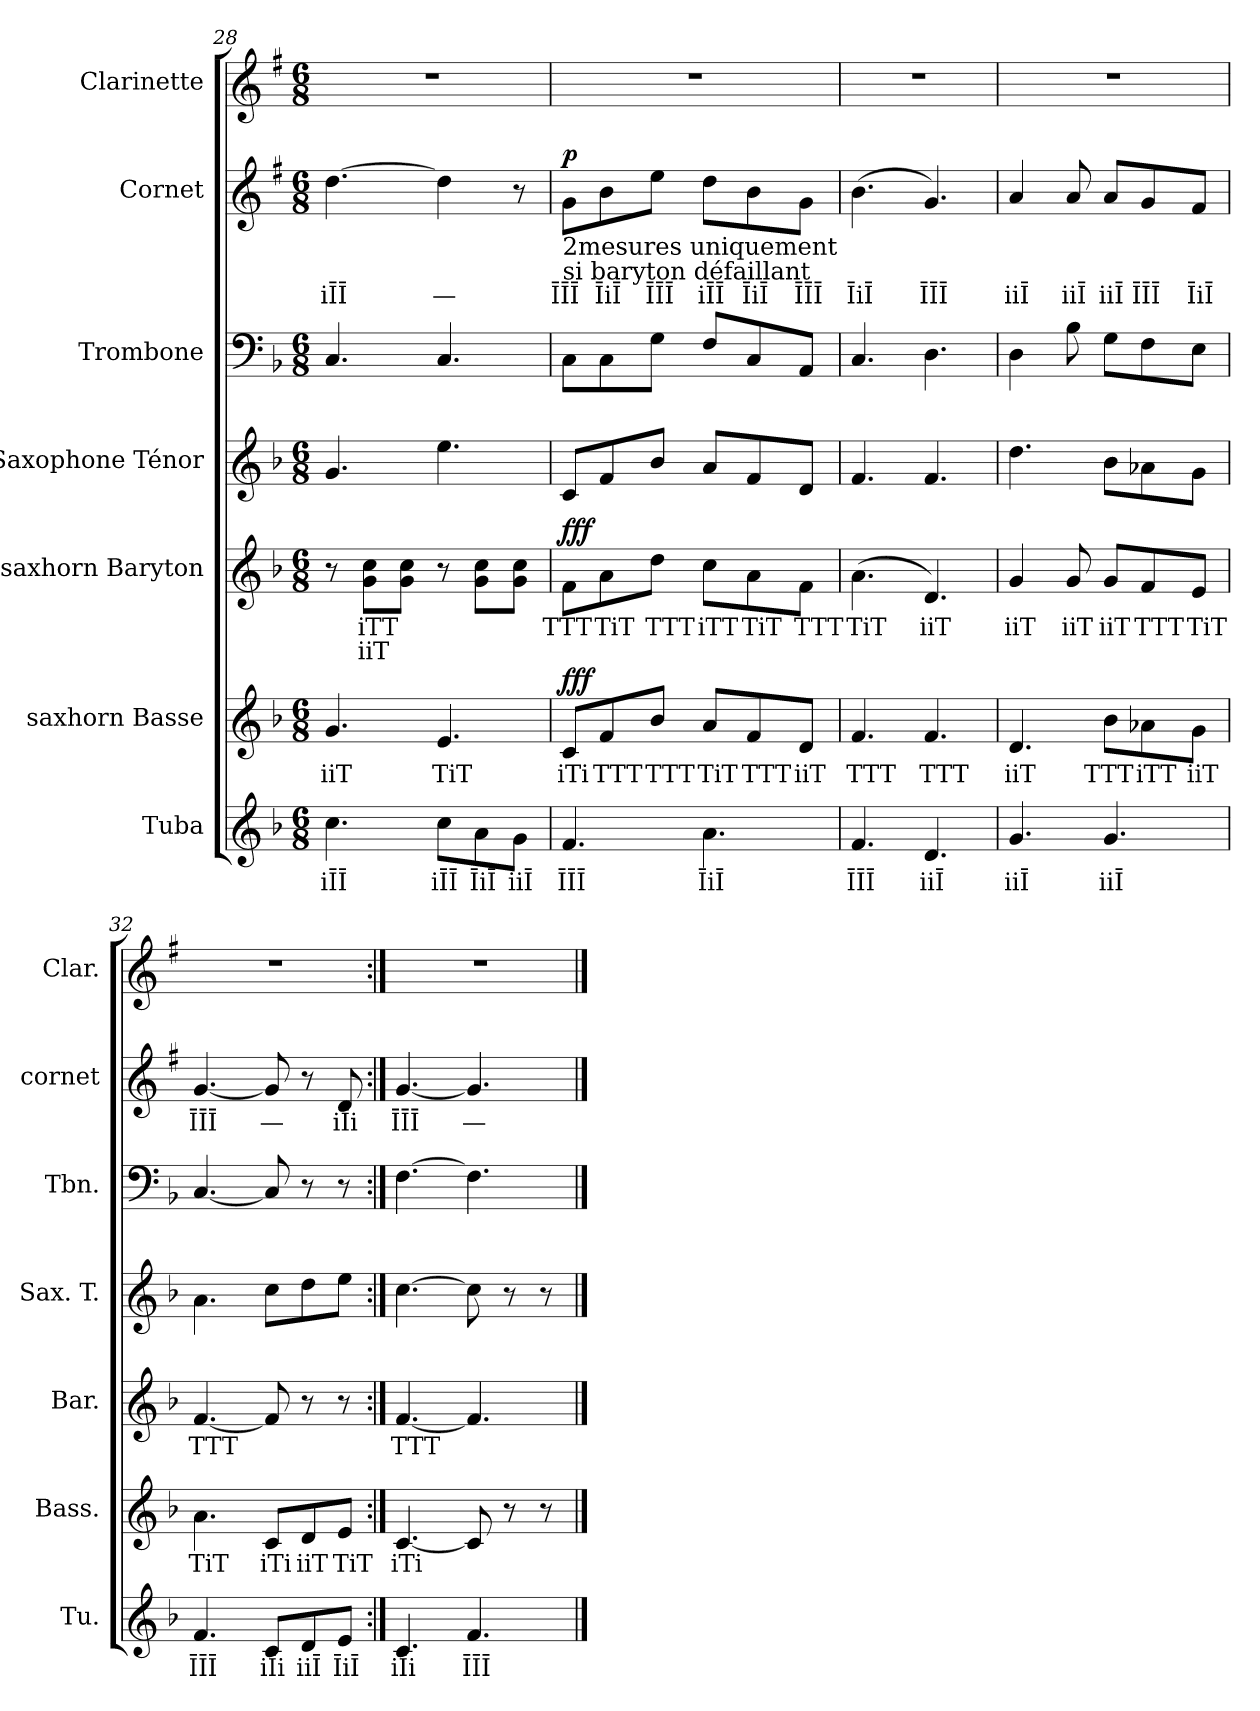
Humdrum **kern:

**kern	**text	**kern	**text	**dynam	**kern	**text	**text	**dynam	**kern	**kern	**kern	**text	**dynam	**kern
*part7	*part7	*part6	*part6	*part6	*part5	*part5	*part5	*part5	*part4	*part3	*part2	*part2	*part2	*part1
*staff7	*staff7	*staff6	*staff6	*staff6	*staff5	*staff5	*staff5	*staff5	*staff4	*staff3	*staff2	*staff2	*staff2	*staff1
*I"Tuba	*	*I"saxhorn Basse	*	*	*I"saxhorn Baryton	*	*	*	*I"Saxophone Ténor	*I"Trombone	*I"Cornet	*	*	*I"Clarinette
*I'Tu.	*	*I'Bass.	*	*	*I'Bar.	*	*	*	*I'Sax. T.	*I'Tbn.	*I'cornet	*	*	*I'Clar.
!!LO:PB:g=z
*clefG2	*	*clefG2	*	*	*clefG2	*	*	*	*clefG2	*clefF4	*clefG2	*	*	*clefG2
*ITrd15c26	*	*ITrd8c14	*	*	*ITrd8c14	*	*	*	*ITrd8c14	*	*ITrd1c2	*	*	*ITrd1c2
*k[b-]	*	*k[b-]	*	*	*k[b-]	*	*	*	*k[b-]	*k[b-]	*k[b-]	*	*	*k[b-]
*M6/8	*	*M6/8	*	*	*M6/8	*	*	*	*M6/8	*M6/8	*M6/8	*	*	*M6/8
=28	=28	=28	=28	=28	=28	=28	=28	=28	=28	=28	=28	=28	=28	=28
!	!LO:LY:b	!	!LO:LY:b	!	!	!	!	!	!	!	!	!LO:LY:b	!	!
4.C\	iĪĪ	4.G/	iiT	.	8r	.	.	.	4.G/	4.C/	[4.cc\	iĪĪ	.	2.r
!	!	!	!	!	!	!LO:LY:b	!LO:LY:b	!	!	!	!	!	!	!
.	.	.	.	.	8G\ 8c\L	iTT	iiT	.	.	.	.	.	.	.
.	.	.	.	.	8G\ 8c\J	.	.	.	.	.	.	.	.	.
!	!LO:LY:b	!	!LO:LY:b	!	!	!	!	!	!	!	!	!LO:LY:b	!	!
8C\L	iĪĪ	4.E/	TiT	.	8r	.	.	.	4.e\	4.C/	4cc\]	—	.	.
!	!LO:LY:b	!	!	!	!	!	!	!	!	!	!	!	!	!
8AA\	ĪiĪ	.	.	.	8G\ 8c\L	.	.	.	.	.	.	.	.	.
!	!LO:LY:b	!	!	!	!	!	!	!	!	!	!	!	!	!
8GG\J	iiĪ	.	.	.	8G\ 8c\J	.	.	.	.	.	8r	.	.	.
=29	=29	=29	=29	=29	=29	=29	=29	=29	=29	=29	=29	=29	=29	=29
!	!	!	!	!	!	!	!	!	!	!	!LO:TX:b:t=2mesures uniquement	!	!	!
!	!	!	!	!	!	!	!	!	!	!	!LO:TX:b:t=si baryton défaillant	!	!	!
!	!LO:LY:b	!	!LO:LY:b	!LO:DY:b	!	!LO:LY:b	!	!LO:DY:b	!	!	!	!LO:LY:b	!LO:DY:b	!
4.FF/	ĪĪĪ	8C/L	iTi	fff	8F\L	TTT	.	fff	8C/L	8C\L	8f\L	ĪĪĪ	p	2.r
!	!	!	!LO:LY:b	!	!	!LO:LY:b	!	!	!	!	!	!LO:LY:b	!	!
.	.	8F/	TTT	.	8A\	TiT	.	.	8F/	8C\	8a\	ĪiĪ	.	.
!	!	!	!LO:LY:b	!	!	!LO:LY:b	!	!	!	!	!	!LO:LY:b	!	!
.	.	8B-/J	TTT	.	8d\J	TTT	.	.	8B-/J	8G\J	8dd\J	ĪĪĪ	.	.
!	!LO:LY:b	!	!LO:LY:b	!	!	!LO:LY:b	!	!	!	!	!	!LO:LY:b	!	!
4.AA\	ĪiĪ	8A/L	TiT	.	8c\L	iTT	.	.	8A/L	8F/L	8cc\L	iĪĪ	.	.
!	!	!	!LO:LY:b	!	!	!LO:LY:b	!	!	!	!	!	!LO:LY:b	!	!
.	.	8F/	TTT	.	8A\	TiT	.	.	8F/	8C/	8a\	ĪiĪ	.	.
!	!	!	!LO:LY:b	!	!	!LO:LY:b	!	!	!	!	!	!LO:LY:b	!	!
.	.	8D/J	iiT	.	8F\J	TTT	.	.	8D/J	8AA/J	8f\J	ĪĪĪ	.	.
=30	=30	=30	=30	=30	=30	=30	=30	=30	=30	=30	=30	=30	=30	=30
!	!LO:LY:b	!	!LO:LY:b	!	!	!LO:LY:b	!	!	!	!	!	!LO:LY:b	!	!
4.FF/	ĪĪĪ	4.F/	TTT	.	(>4.A\	TiT	.	.	4.F/	4.C/	(>4.a\	ĪiĪ	.	2.r
!	!LO:LY:b	!	!LO:LY:b	!	!	!LO:LY:b	!	!	!	!	!	!LO:LY:b	!	!
4.DD/	iiĪ	4.F/	TTT	.	4.D/)	iiT	.	.	4.F/	4.D\	4.f/)	ĪĪĪ	.	.
=31	=31	=31	=31	=31	=31	=31	=31	=31	=31	=31	=31	=31	=31	=31
!	!LO:LY:b	!	!LO:LY:b	!	!	!LO:LY:b	!	!	!	!	!	!LO:LY:b	!	!
4.GG/	iiĪ	4.D/	iiT	.	4G/	iiT	.	.	4.d\	4D\	4g/	iiĪ	.	2.r
!	!	!	!	!	!	!LO:LY:b	!	!	!	!	!	!LO:LY:b	!	!
.	.	.	.	.	8G/	iiT	.	.	.	8B-\	8g/	iiĪ	.	.
!	!LO:LY:b	!	!LO:LY:b	!	!	!LO:LY:b	!	!	!	!	!	!LO:LY:b	!	!
4.GG/	iiĪ	8B-\L	TTT	.	8G/L	iiT	.	.	8B-\L	8G\L	8g/L	iiĪ	.	.
!	!	!	!LO:LY:b	!	!	!LO:LY:b	!	!	!	!	!	!LO:LY:b	!	!
.	.	8A-X\	iTT	.	8F/	TTT	.	.	8A-X\	8F\	8f/	ĪĪĪ	.	.
!	!	!	!LO:LY:b	!	!	!LO:LY:b	!	!	!	!	!	!LO:LY:b	!	!
.	.	8G\J	iiT	.	8E/J	TiT	.	.	8G\J	8E\J	8e/J	ĪiĪ	.	.
!!LO:PB:g=z
=32	=32	=32	=32	=32	=32	=32	=32	=32	=32	=32	=32	=32	=32	=32
!	!LO:LY:b	!	!LO:LY:b	!	!	!LO:LY:b	!	!	!	!	!	!LO:LY:b	!	!
4.FF/	ĪĪĪ	4.A\	TiT	.	[4.F/	TTT	.	.	4.A\	[4.C/	[4.f/	ĪĪĪ	.	2.r
!	!LO:LY:b	!	!LO:LY:b	!	!	!	!	!	!	!	!	!LO:LY:b	!	!
8CC/L	iĪi	8C/L	iTi	.	8F/]	.	.	.	8c\L	8C/]	8f/]	—	.	.
!	!LO:LY:b	!	!LO:LY:b	!	!	!	!	!	!	!	!	!	!	!
8DD/	iiĪ	8D/	iiT	.	8r	.	.	.	8d\	8r	8r	.	.	.
!	!LO:LY:b	!	!LO:LY:b	!	!	!	!	!	!	!	!	!LO:LY:b	!	!
8EE/J	ĪiĪ	8E/J	TiT	.	8r	.	.	.	8e\J	8r	8c/	iĪi	.	.
=33:|!	=33:|!	=33:|!	=33:|!	=33:|!	=33:|!	=33:|!	=33:|!	=33:|!	=33:|!	=33:|!	=33:|!	=33:|!	=33:|!	=33:|!
!	!LO:LY:b	!	!LO:LY:b	!	!	!LO:LY:b	!	!	!	!	!	!LO:LY:b	!	!
4.CC/	iĪi	[4.C/	iTi	.	[4.F/	TTT	.	.	[4.c\	[4.F\	[4.f/	ĪĪĪ	.	2.r
!	!LO:LY:b	!	!	!	!	!	!	!	!	!	!	!LO:LY:b	!	!
4.FF/	ĪĪĪ	8C/]	.	.	4.F/]	.	.	.	8c\]	4.F\]	4.f/]	—	.	.
.	.	8r	.	.	.	.	.	.	8r	.	.	.	.	.
.	.	8r	.	.	.	.	.	.	8r	.	.	.	.	.
==	==	==	==	==	==	==	==	==	==	==	==	==	==	==
*-	*-	*-	*-	*-	*-	*-	*-	*-	*-	*-	*-	*-	*-	*-
